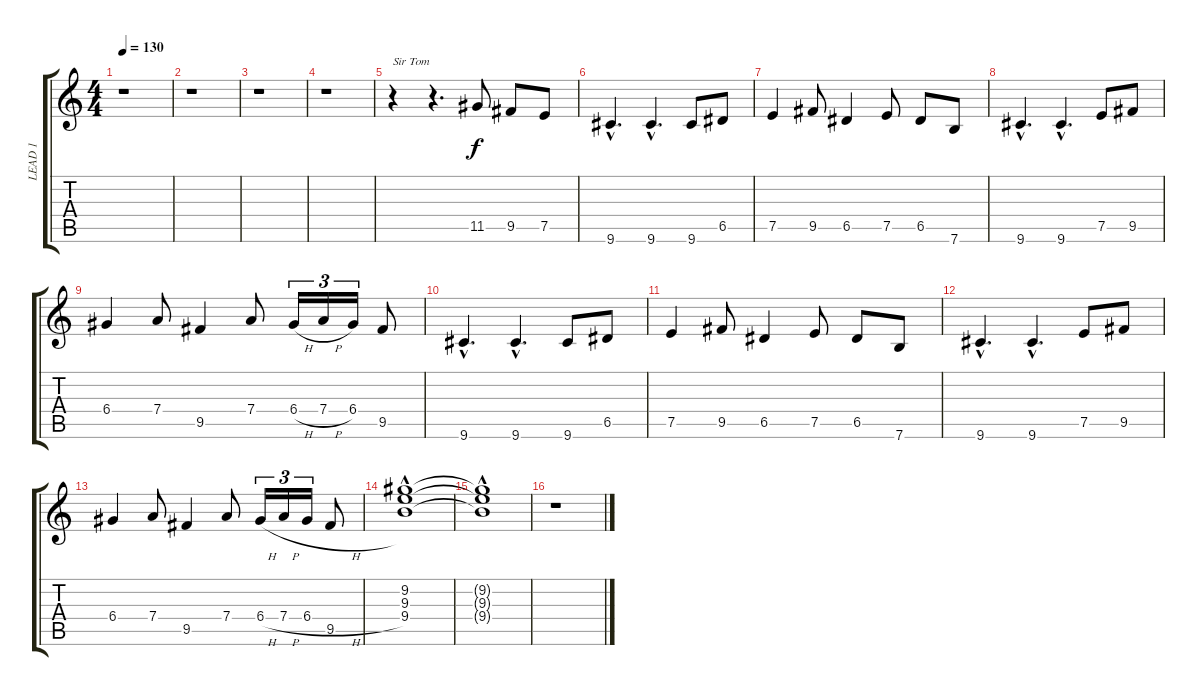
\track ("LEAD 1" "LEAD 1") {instrument distortionguitar}
\staff {score tabs}
\tuning (E4 B3 G3 D3 A2 E2) {hide}
\ts (4 4)
\tempo 130
\clef g2
\ks c
r.1{dy f instrument distortionguitar} |
r.1 |
r.1 |
r.1 |
r.4{txt "Sir Tom"} r.4{d} 11.5.8 9.5.8 7.5.8 |
9.6{hac}.4{d} 9.6{hac}.4{d} 9.6.8 6.5.8 |
7.5.4 9.5.8 6.5.4 7.5.8 6.5.8 7.6.8 |
9.6{hac}.4{d} 9.6{hac}.4{d} 7.5.8 9.5.8 |
6.4.4 7.4.8 9.5.4 7.4.8 6.4{h}.16{tu (3 2)} 7.4{h}.16{tu (3 2)} 6.4.16{tu (3 2)} 9.5.8 |
9.6{hac}.4{d} 9.6{hac}.4{d} 9.6.8 6.5.8 |
7.5.4 9.5.8 6.5.4 7.5.8 6.5.8 7.6.8 |
9.6{hac}.4{d} 9.6{hac}.4{d} 7.5.8 9.5.8 |
6.4.4 7.4.8 9.5.4 7.4.8 6.4{h}.16{tu (3 2)} 7.4{h}.16{tu (3 2)} 6.4{h}.16{tu (3 2)} 9.5.8 |
(9.2{hac} 9.3 9.4).1 |
(9.2{hac t} 9.3{t} 9.4{t}).1 |
r.1
